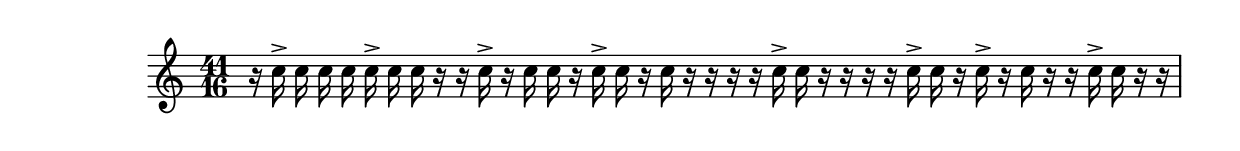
\version "2.19.83"
\language "english"

\relative c'' {
  \time 41/16
r16 c16-> c16 c16 c16 c16-> c16 c16 r16 r16 c16-> r16 c16 c16 r16 c16-> c16 r16 c16 r16 r16 r16 r16 c16-> c16 r16 r16 r16 r16 c16-> c16 r16 c16-> r16 c16 r16 r16 c16-> c16 r16 r16
}

